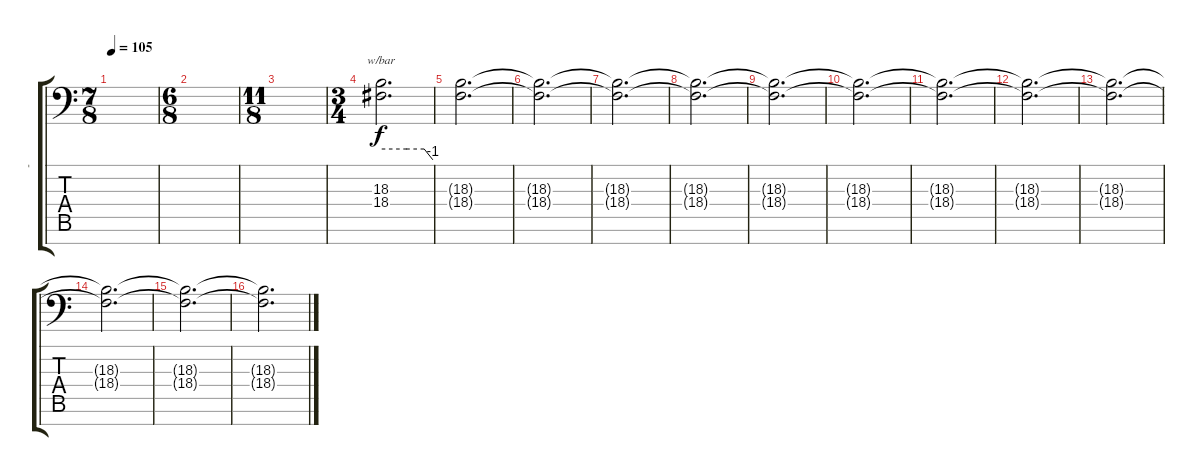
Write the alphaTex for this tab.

\track ("-" "-") {instrument taikodrum}
\staff {score tabs}
\tuning (D3 A2 F2 C2 G1 D1 A0) {hide}
\ts (7 8)
\tempo 105
\clef f4
\ks c
|
\ts (6 8)
|
\ts (11 8)
|
\ts (3 4)
(18.3 18.4).2{d tbe (custom default 0 0 30 0 50 0 60 -4) volume 9 instrument pad7halo} |
(18.3{t} 18.4{t}).2{d} |
(18.3{t} 18.4{t}).2{d} |
(18.3{t} 18.4{t}).2{d} |
(18.3{t} 18.4{t}).2{d} |
(18.3{t} 18.4{t}).2{d} |
(18.3{t} 18.4{t}).2{d} |
(18.3{t} 18.4{t}).2{d} |
(18.3{t} 18.4{t}).2{d} |
(18.3{t} 18.4{t}).2{d} |
(18.3{t} 18.4{t}).2{d} |
(18.3{t} 18.4{t}).2{d} |
(18.3{t} 18.4{t}).2{d volume 0}
